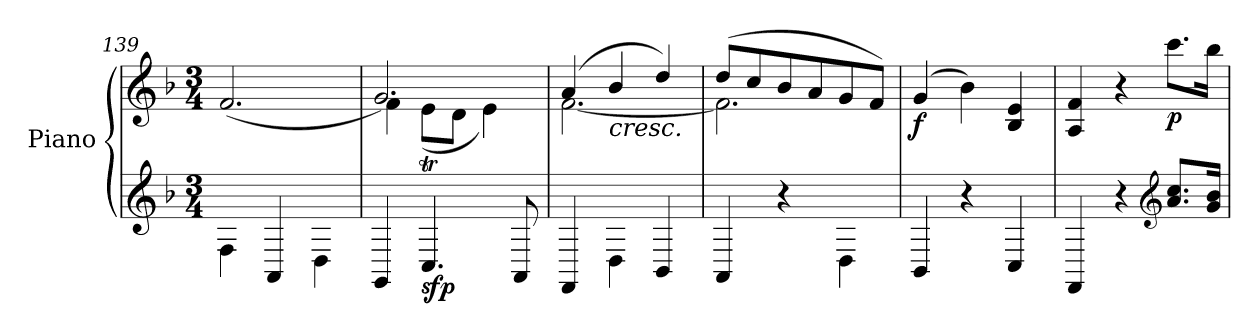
**kern	**kern	**dynam
*part1	*part1	*part1
*staff2	*staff1	*staff1/2
*I"Piano	*	*
*I'Pno.	*	*
*clefG2	*clefG2	*
*k[b-]	*k[b-]	*
*M3/4	*M3/4	*
=139	=139	=139
4F\	(<2.f/	.
4AA/	.	.
4D\	.	.
=140	=140	=140
*	*^	*
4GG/	2.g/)	4f\	.
!	!	!	!LO:DY:b=2
4.C/	.	(<8et\L	sfp
.	.	8d\J	.
.	.	4e\)	.
8AA/	.	.	.
=141	=141	=141	=141
4FF/	(>4a/	[2.f\	.
!	!LO:TX:b:i:t=cresc.	!	!
4D\	4b-/	.	.
4BB-/	4dd/)	.	.
=142	=142	=142	=142
4AA/	(>8dd/L	2.f\]	.
.	8cc/	.	.
4r	8b-/	.	.
.	8a/	.	.
4D\	8g/	.	.
.	8f/J)	.	.
*	*v	*v	*
=143	=143	=143
!	!	!LO:DY:b
4BB-/	(>4g/	f
4r	4b-\)	.
4C/	4B-/ 4e/	.
=144	=144	=144
4FF/	4A/ 4f/	.
4r	4r	.
*clefG2	*	*
!	!	!LO:DY:b
8.a/ 8.cc/L	8.ccc\L	p
16g/ 16b-/Jk	16bb-\Jk	.
=	=	=
*-	*-	*-
